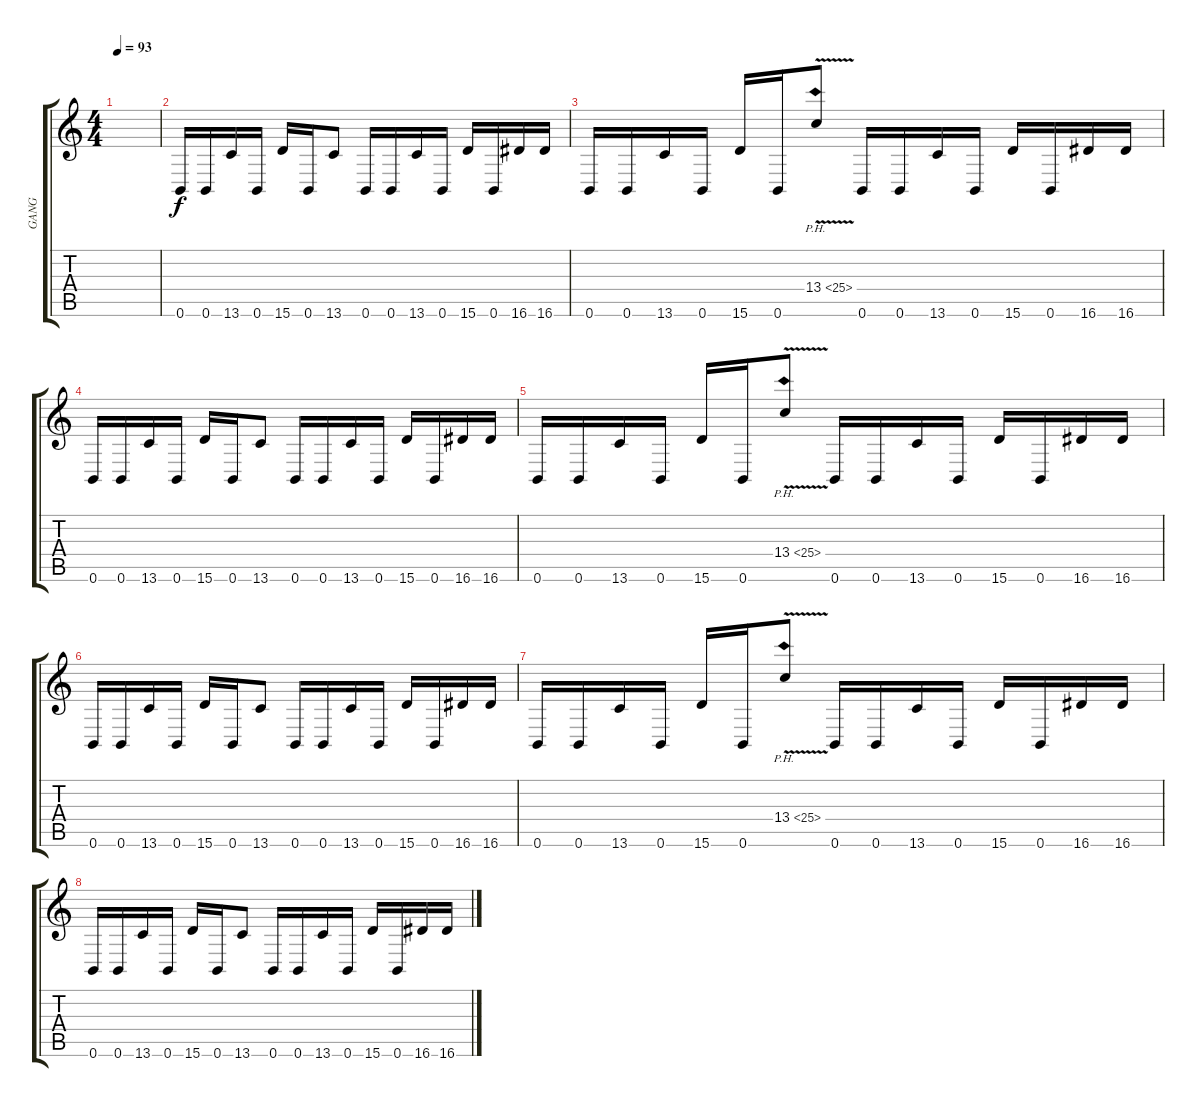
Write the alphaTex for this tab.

\track ("GANG" "GANG") {instrument distortionguitar}
\staff {score tabs}
\tuning (Db4 Ab3 E3 B2 Gb2 B1) {hide}
\ts (4 4)
\tempo 93
\clef g2
\ks c
|
0.6.16 0.6.16 13.6.16 0.6.16 15.6.16 0.6.16 13.6.8 0.6.16 0.6.16 13.6.16 0.6.16 15.6.16 0.6.16 16.6.16 16.6.16 |
0.6.16 0.6.16 13.6.16 0.6.16 15.6.16 0.6.16 13.4{ph 12 v}.8 0.6.16 0.6.16 13.6.16 0.6.16 15.6.16 0.6.16 16.6.16 16.6.16 |
0.6.16 0.6.16 13.6.16 0.6.16 15.6.16 0.6.16 13.6.8 0.6.16 0.6.16 13.6.16 0.6.16 15.6.16 0.6.16 16.6.16 16.6.16 |
0.6.16 0.6.16 13.6.16 0.6.16 15.6.16 0.6.16 13.4{ph 12 v}.8 0.6.16 0.6.16 13.6.16 0.6.16 15.6.16 0.6.16 16.6.16 16.6.16 |
0.6.16 0.6.16 13.6.16 0.6.16 15.6.16 0.6.16 13.6.8 0.6.16 0.6.16 13.6.16 0.6.16 15.6.16 0.6.16 16.6.16 16.6.16 |
0.6.16 0.6.16 13.6.16 0.6.16 15.6.16 0.6.16 13.4{ph 12 v}.8 0.6.16 0.6.16 13.6.16 0.6.16 15.6.16 0.6.16 16.6.16 16.6.16 |
0.6.16 0.6.16 13.6.16 0.6.16 15.6.16 0.6.16 13.6.8 0.6.16 0.6.16 13.6.16 0.6.16 15.6.16 0.6.16 16.6.16 16.6.16
